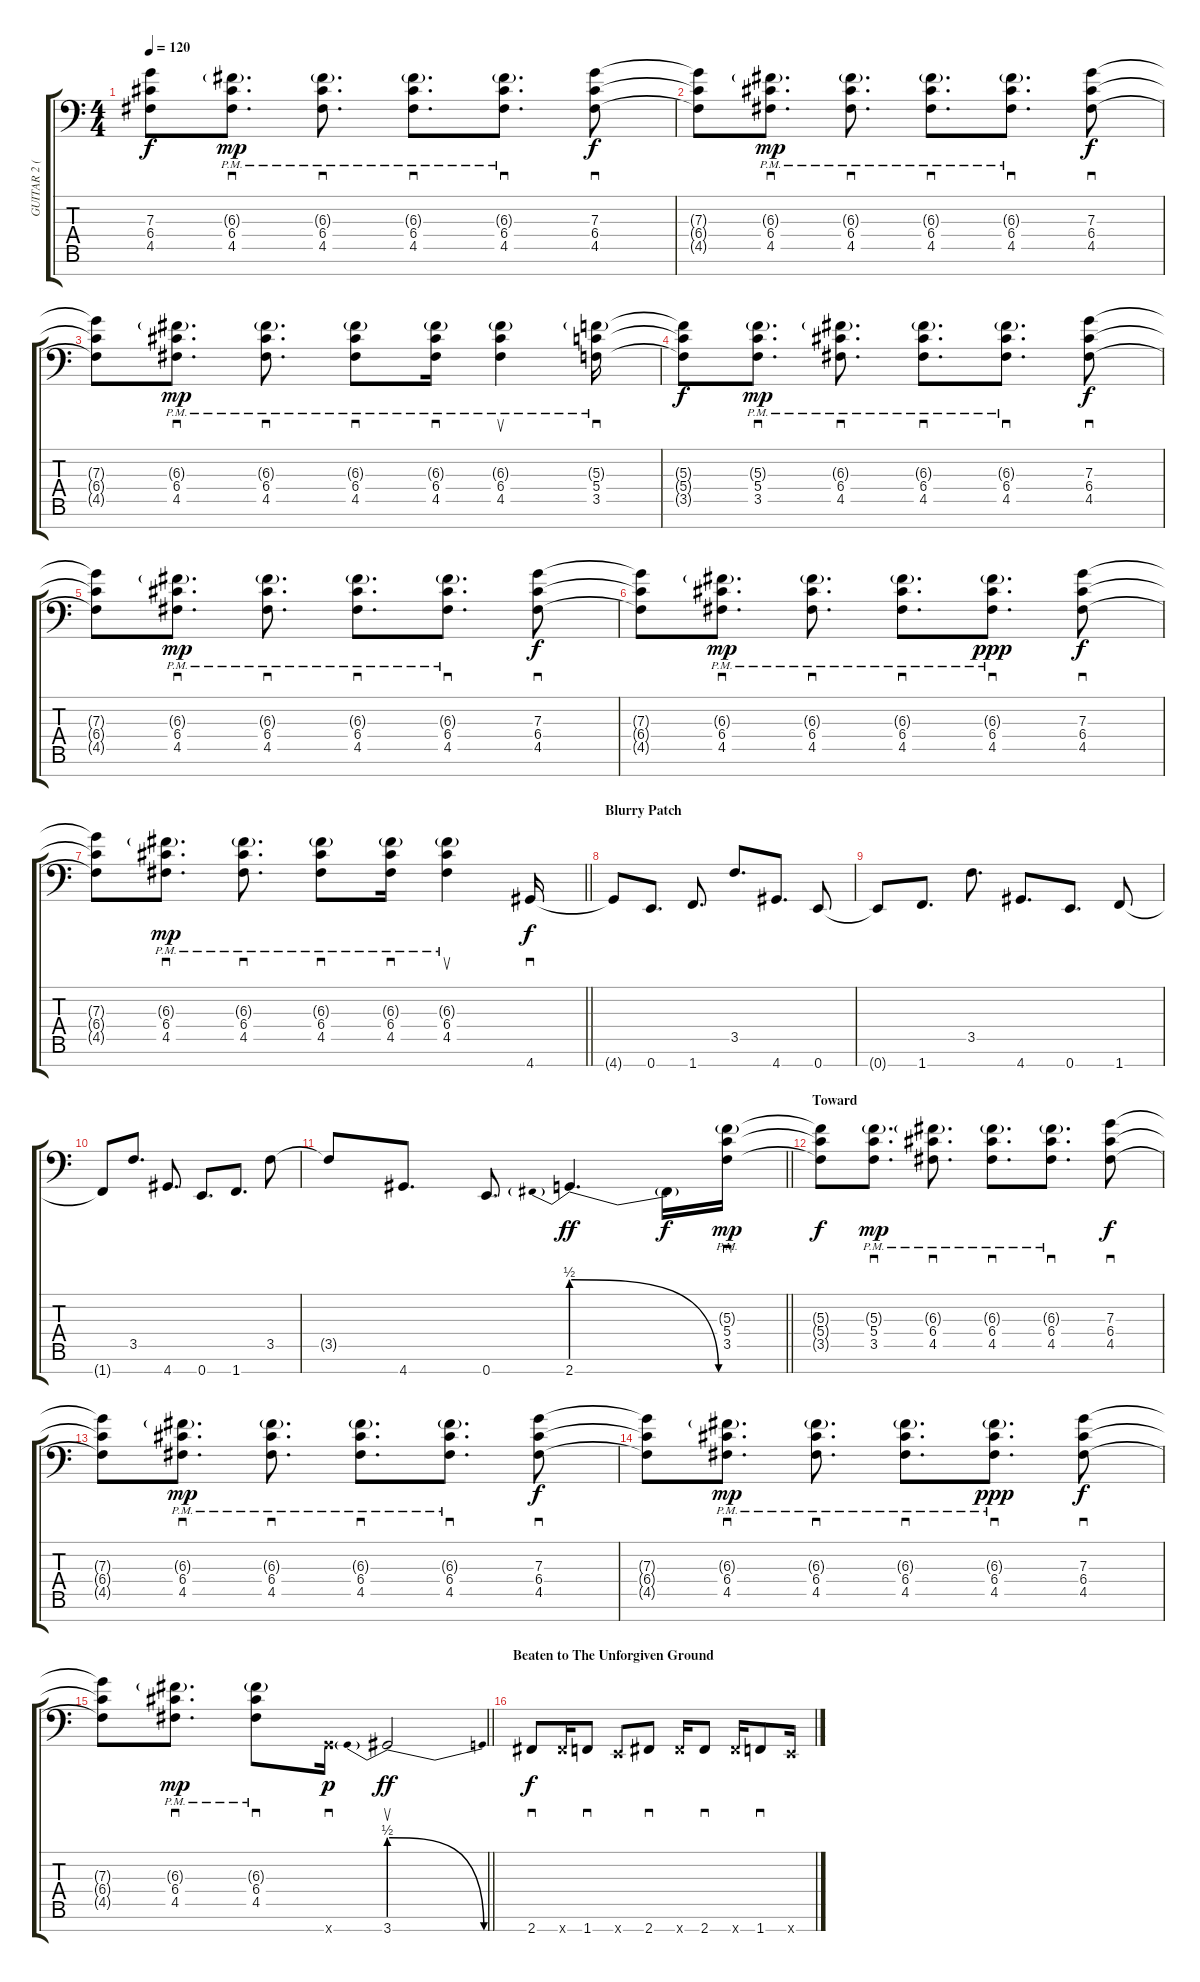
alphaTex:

\track ("GUITAR 2 (Marten Hagstrom)" "GUITAR 2 (") {instrument distortionguitar}
\staff {score tabs}
\tuning (A3 E3 C3 G2 D2 A1 E1) {hide}
\ts (4 4)
\tempo 120
\clef f4
\ks c
(7.3{t} 6.4{t} 4.5{t}).8{dy f} (6.3{g pm} 6.4{pm} 4.5{pm}).8{d sd dy mp} (6.3{g pm} 6.4{pm} 4.5{pm}).8{d sd} (6.3{g pm} 6.4{pm} 4.5{pm}).8{d sd} (6.3{g pm} 6.4{pm} 4.5{pm}).8{d sd} (7.3 6.4 4.5).8{sd dy f} |
(7.3{t} 6.4{t} 4.5{t}).8 (6.3{g pm} 6.4{pm} 4.5{pm}).8{d sd dy mp} (6.3{g pm} 6.4{pm} 4.5{pm}).8{d sd} (6.3{g pm} 6.4{pm} 4.5{pm}).8{d sd} (6.3{g pm} 6.4{pm} 4.5{pm}).8{d sd} (7.3 6.4 4.5).8{sd dy f} |
(7.3{t} 6.4{t} 4.5{t}).8 (6.3{g pm} 6.4{pm} 4.5{pm}).8{d sd dy mp} (6.3{g pm} 6.4{pm} 4.5{pm}).8{d sd} (6.3{g pm} 6.4{pm} 4.5{pm}).8{sd} (6.3{g pm} 6.4{pm} 4.5{pm}).16{sd} (6.3{g pm} 6.4{pm} 4.5{pm}).4{su} (5.3{g pm} 5.4{pm} 3.5{pm}).16{sd} |
(5.3{t} 5.4{t} 3.5{t}).8{dy f} (5.3{g pm} 5.4{pm} 3.5{pm}).8{d sd dy mp} (6.3{g pm} 6.4{pm} 4.5{pm}).8{d sd} (6.3{g pm} 6.4{pm} 4.5{pm}).8{d sd} (6.3{g pm} 6.4{pm} 4.5{pm}).8{d sd} (7.3 6.4 4.5).8{sd dy f} |
(7.3{t} 6.4{t} 4.5{t}).8 (6.3{g pm} 6.4{pm} 4.5{pm}).8{d sd dy mp} (6.3{g pm} 6.4{pm} 4.5{pm}).8{d sd} (6.3{g pm} 6.4{pm} 4.5{pm}).8{d sd} (6.3{g pm} 6.4{pm} 4.5{pm}).8{d sd} (7.3 6.4 4.5).8{sd dy f} |
(7.3{t} 6.4{t} 4.5{t}).8 (6.3{g pm} 6.4{pm} 4.5{pm}).8{d sd dy mp} (6.3{g pm} 6.4{pm} 4.5{pm}).8{d sd} (6.3{g pm} 6.4{pm} 4.5{pm}).8{d sd} (6.3{g pm} 6.4{pm} 4.5{pm}).8{d sd dy ppp} (7.3 6.4 4.5).8{sd dy f} |
\barLineRight lightlight
(7.3{t} 6.4{t} 4.5{t}).8 (6.3{g pm} 6.4{pm} 4.5{pm}).8{d sd dy mp} (6.3{g pm} 6.4{pm} 4.5{pm}).8{d sd} (6.3{g pm} 6.4{pm} 4.5{pm}).8{sd} (6.3{g pm} 6.4{pm} 4.5{pm}).16{sd} (6.3{g pm} 6.4{pm} 4.5{pm}).4{su} 4.7.16{sd dy f} |
\section ("" "Blurry Patch")
4.7{t}.8 0.7.8{d} 1.7.8{d} 3.5.8{d} 4.7.8{d} 0.7.8 |
0.7{t}.8 1.7.8{d} 3.5.8{d} 4.7.8{d} 0.7.8{d} 1.7.8 |
1.7{t}.8 3.5.8{d} 4.7.8{d} 0.7.8{d} 1.7.8{d} 3.5.8 |
\barLineRight lightlight
3.5{t}.8 4.7.8{d} 0.7.8{d} 2.7{be (prebendrelease 0 2 60 0)}.4{d dy ff} 2.7{t}.16{dy f} (5.3{g pm} 5.4{pm} 3.5{pm}).16{sd dy mp} |
\section ("" "Toward")
(5.3{t} 5.4{t} 3.5{t}).8{dy f} (5.3{g pm} 5.4{pm} 3.5{pm}).8{d sd dy mp} (6.3{g pm} 6.4{pm} 4.5{pm}).8{d sd} (6.3{g pm} 6.4{pm} 4.5{pm}).8{d sd} (6.3{g pm} 6.4{pm} 4.5{pm}).8{d sd} (7.3 6.4 4.5).8{sd dy f} |
(7.3{t} 6.4{t} 4.5{t}).8 (6.3{g pm} 6.4{pm} 4.5{pm}).8{d sd dy mp} (6.3{g pm} 6.4{pm} 4.5{pm}).8{d sd} (6.3{g pm} 6.4{pm} 4.5{pm}).8{d sd} (6.3{g pm} 6.4{pm} 4.5{pm}).8{d sd} (7.3 6.4 4.5).8{sd dy f} |
(7.3{t} 6.4{t} 4.5{t}).8 (6.3{g pm} 6.4{pm} 4.5{pm}).8{d sd dy mp} (6.3{g pm} 6.4{pm} 4.5{pm}).8{d sd} (6.3{g pm} 6.4{pm} 4.5{pm}).8{d sd} (6.3{g pm} 6.4{pm} 4.5{pm}).8{d sd dy ppp} (7.3 6.4 4.5).8{sd dy f} |
\barLineRight lightlight
(7.3{t} 6.4{t} 4.5{t}).8 (6.3{g pm} 6.4{pm} 4.5{pm}).8{d sd dy mp} (6.3{g pm} 6.4{pm} 4.5{pm}).8{sd} 3.7{x}.16{sd dy p} 3.7{be (prebendrelease 0 2 60 0)}.2{su dy ff} |
\section ("" "Beaten to The Unforgiven Ground")
2.7.8{sd dy f} 2.7{x}.16 1.7.8{sd} 0.7{x}.8 2.7.8{sd} 2.7{x}.16 2.7.8{sd} 2.7{x}.16 1.7.8{sd} 0.7{x}.16
